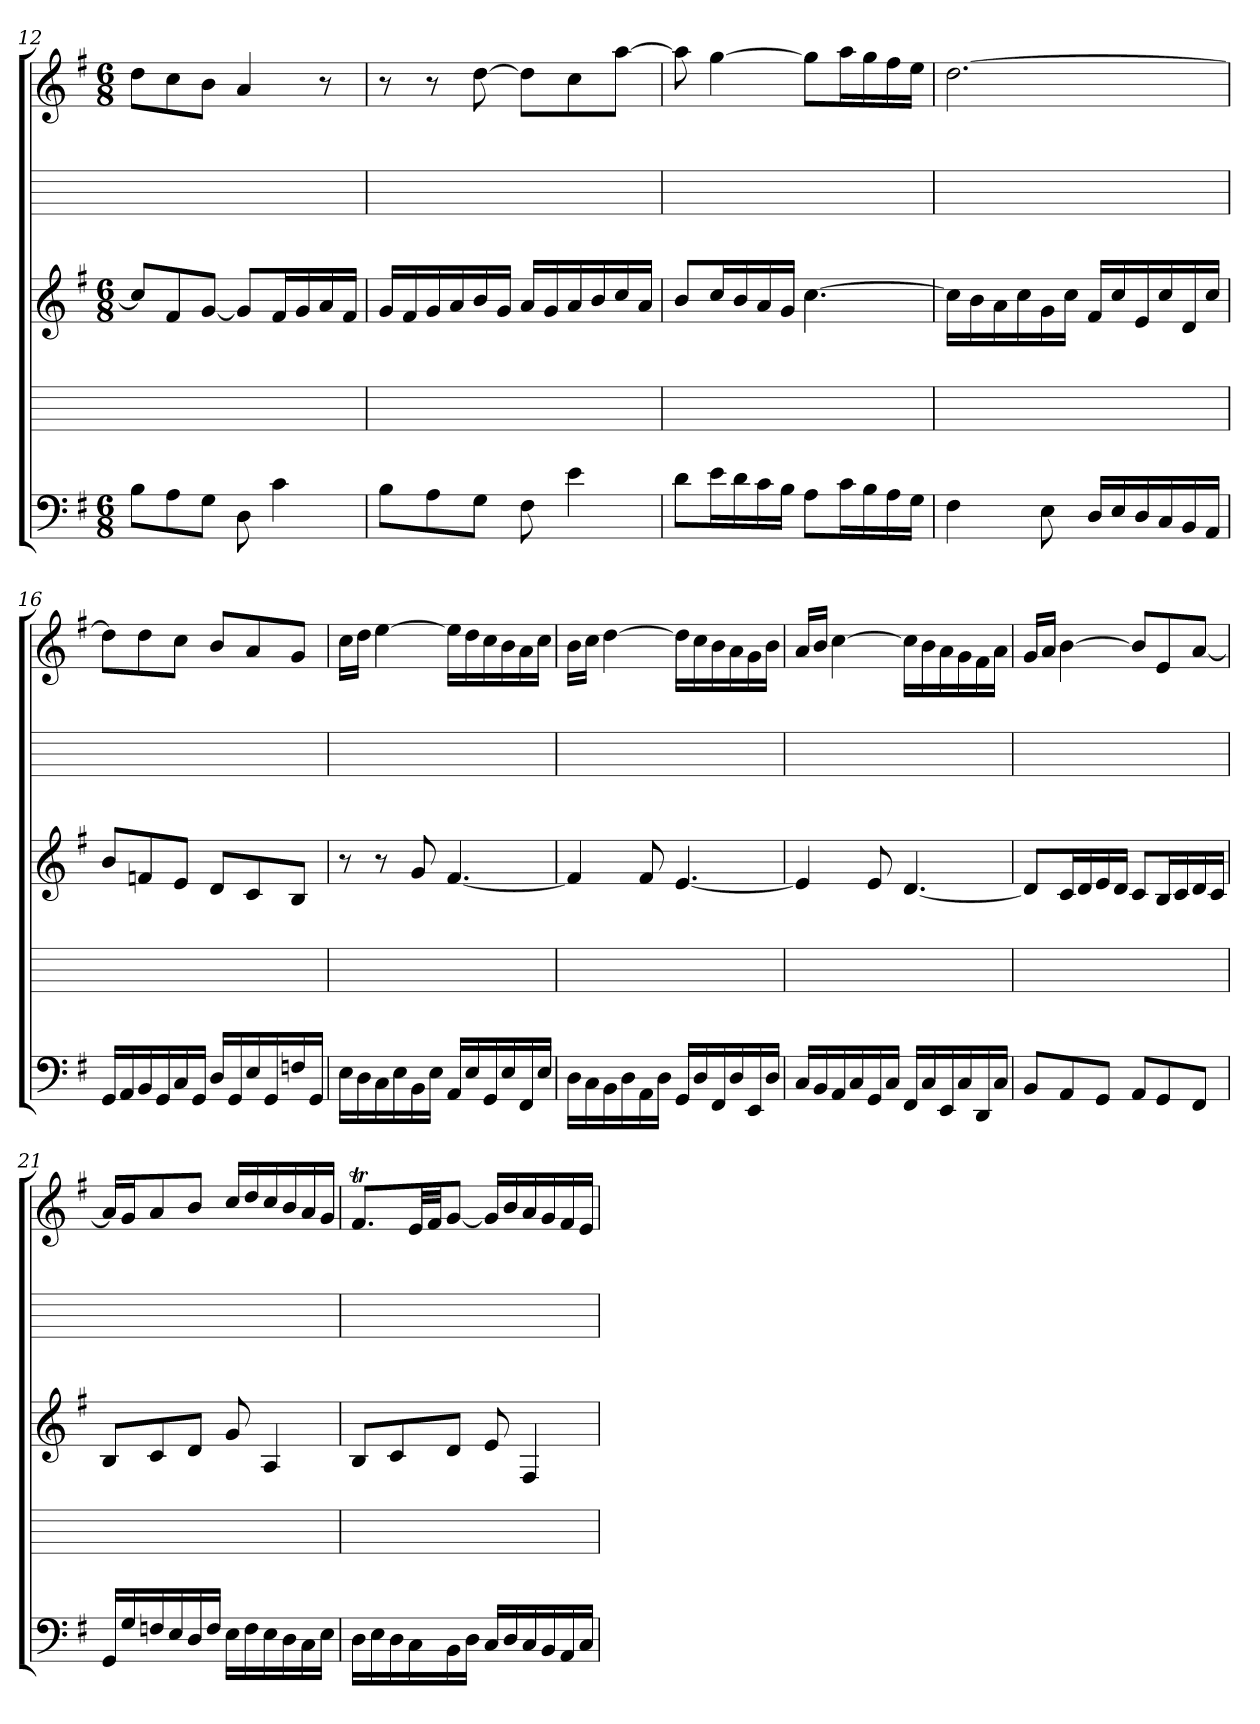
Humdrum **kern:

**kern	**kern	**kern	**kern	**kern
*part5	*part4	*part3	*part2	*part1
*staff5	*staff4	*staff3	*staff2	*staff1
*clefF4	*	*clefG2	*	*clefG2
*k[f#]	*	*k[f#]	*	*k[f#]
*G:	*	*G:	*	*G:
*M6/8	*	*M6/8	*	*M6/8
=12	=12	=12	=12	=12
8B\L	2.ryy	8cc/L]	2.ryy	8dd\L
8A\	.	8f#/	.	8cc\
8G\J	.	[8g/J	.	8b\J
8D	.	8g/L]	.	4a
4c	.	16f#/L	.	.
.	.	16g/	.	.
.	.	16a/	.	8r
.	.	16f#/JJ	.	.
=13	=13	=13	=13	=13
8B\L	2.ryy	16g/LL	2.ryy	8r
.	.	16f#/	.	.
8A\	.	16g/	.	8r
.	.	16a/	.	.
8G\J	.	16b/	.	[8dd
.	.	16g/JJ	.	.
8F#	.	16a/LL	.	8dd\L]
.	.	16g/	.	.
4e	.	16a/	.	8cc\
.	.	16b/	.	.
.	.	16cc/	.	[8aa\J
.	.	16a/JJ	.	.
=14	=14	=14	=14	=14
8d\L	2.ryy	8b/L	2.ryy	8aa]
16e\L	.	16cc/L	.	[4gg
16d\	.	16b/	.	.
16c\	.	16a/	.	.
16B\JJ	.	16g/JJ	.	.
8A\L	.	[4.cc	.	8gg\L]
16c\L	.	.	.	16aa\L
16B\	.	.	.	16gg\
16A\	.	.	.	16ff#\
16G\JJ	.	.	.	16ee\JJ
=15	=15	=15	=15	=15
4F#	2.ryy	16cc\LL]	2.ryy	[2.dd
.	.	16b\	.	.
.	.	16a\	.	.
.	.	16cc\	.	.
8E	.	16g\	.	.
.	.	16cc\JJ	.	.
16D/LL	.	16f#/LL	.	.
16E/	.	16cc/	.	.
16D/	.	16e/	.	.
16C/	.	16cc/	.	.
16BB/	.	16d/	.	.
16AA/JJ	.	16cc/JJ	.	.
=16	=16	=16	=16	=16
16GG/LL	2.ryy	8b/L	2.ryy	8dd\L]
16AA/	.	.	.	.
16BB/	.	8fn/	.	8dd\
16GG/	.	.	.	.
16C/	.	8e/J	.	8cc\J
16GG/JJ	.	.	.	.
16D/LL	.	8d/L	.	8b/L
16GG/	.	.	.	.
16E/	.	8c/	.	8a/
16GG/	.	.	.	.
16Fn/	.	8B/J	.	8g/J
16GG/JJ	.	.	.	.
=17	=17	=17	=17	=17
16E\LL	2.ryy	8r	2.ryy	16cc\LL
16D\	.	.	.	16dd\JJ
16C\	.	8r	.	[4ee
16E\	.	.	.	.
16BB\	.	8g	.	.
16E\JJ	.	.	.	.
16AA/LL	.	[4.f#	.	16ee\LL]
16E/	.	.	.	16dd\
16GG/	.	.	.	16cc\
16E/	.	.	.	16b\
16FF#/	.	.	.	16a\
16E/JJ	.	.	.	16cc\JJ
=18	=18	=18	=18	=18
16D\LL	2.ryy	4f#]	2.ryy	16b\LL
16C\	.	.	.	16cc\JJ
16BB\	.	.	.	[4dd
16D\	.	.	.	.
16AA\	.	8f#	.	.
16D\JJ	.	.	.	.
16GG/LL	.	[4.e	.	16dd\LL]
16D/	.	.	.	16cc\
16FF#/	.	.	.	16b\
16D/	.	.	.	16a\
16EE/	.	.	.	16g\
16D/JJ	.	.	.	16b\JJ
=19	=19	=19	=19	=19
16C/LL	2.ryy	4e]	2.ryy	16a/LL
16BB/	.	.	.	16b/JJ
16AA/	.	.	.	[4cc
16C/	.	.	.	.
16GG/	.	8e	.	.
16C/JJ	.	.	.	.
16FF#/LL	.	[4.d	.	16cc\LL]
16C/	.	.	.	16b\
16EE/	.	.	.	16a\
16C/	.	.	.	16g\
16DD/	.	.	.	16f#\
16C/JJ	.	.	.	16a\JJ
=20	=20	=20	=20	=20
8BB/L	2.ryy	8d/L]	2.ryy	16g/LL
.	.	.	.	16a/JJ
8AA/	.	16c/L	.	[4b
.	.	16d/	.	.
8GG/J	.	16e/	.	.
.	.	16d/JJ	.	.
8AA/L	.	8c/L	.	8b/L]
8GG/	.	16B/L	.	8e/
.	.	16c/	.	.
8FF#/J	.	16d/	.	[8a/J
.	.	16c/JJ	.	.
=21	=21	=21	=21	=21
16GG/LL	2.ryy	8B/L	2.ryy	16a/LL]
16G/	.	.	.	16g/J
16Fn/	.	8c/	.	8a/
16E/	.	.	.	.
16D/	.	8d/J	.	8b/J
16F/JJ	.	.	.	.
16E\LL	.	8g	.	16cc/LL
16F\	.	.	.	16dd/
16E\	.	4A	.	16cc/
16D\	.	.	.	16b/
16C\	.	.	.	16a/
16E\JJ	.	.	.	16g/JJ
=22	=22	=22	=22	=22
16D\LL	2.ryy	8B/L	2.ryy	8.f#t/L
16E\	.	.	.	.
16D\	.	8c/	.	.
16C\	.	.	.	32e/LL
.	.	.	.	32f#/JJ
16BB\	.	8d/J	.	[8g/J
16D\JJ	.	.	.	.
16C/LL	.	8e	.	16g/LL]
16D/	.	.	.	16b/
16C/	.	4F#	.	16a/
16BB/	.	.	.	16g/
16AA/	.	.	.	16f#/
16C/JJ	.	.	.	16e/JJ
=	=	=	=	=
*-	*-	*-	*-	*-
